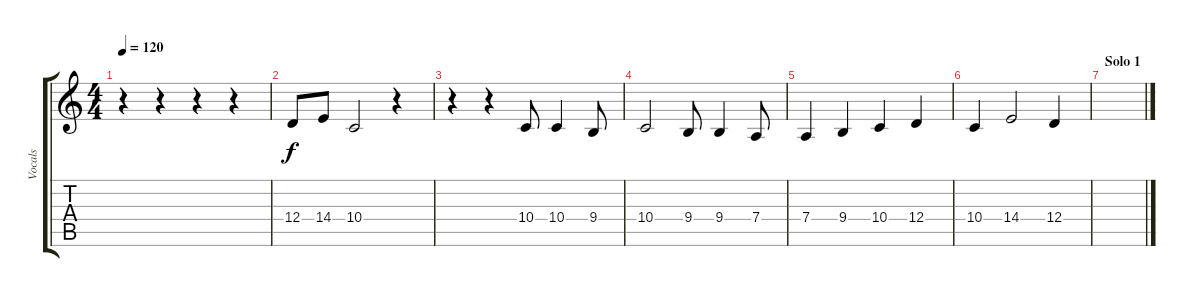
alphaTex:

\track ("Vocals" "Vocals") {instrument voiceoohs}
\staff {score tabs}
\tuning (E4 B3 G3 D3 A2 E2) {hide}
\ts (4 4)
\tempo 120
\clef g2
\ks c
r.4{dy f} r.4 r.4 r.4 |
12.4.8 14.4.8 10.4.2 r.4 |
r.4 r.4 10.4.8 10.4.4 9.4.8 |
10.4.2 9.4.8 9.4.4 7.4.8 |
7.4.4 9.4.4 10.4.4 12.4.4 |
10.4.4 14.4.2 12.4.4 |
\section ("" "Solo 1")
